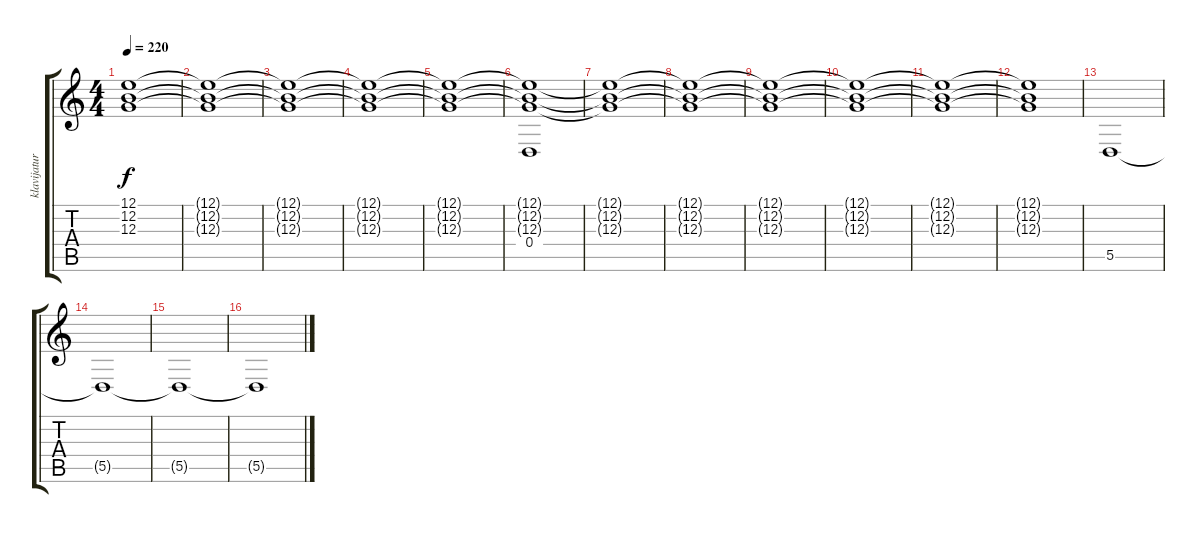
\track ("klavijature" "klavijatur") {instrument stringensemble2}
\staff {score tabs}
\tuning (E4 B3 G3 D3 A2 E2) {hide}
\ts (4 4)
\tempo 220
\clef g2
\ks c
(12.1{t} 12.2{t} 12.3{t}).1{dy f} |
(12.1{t} 12.2{t} 12.3{t}).1 |
(12.1{t} 12.2{t} 12.3{t}).1 |
(12.1{t} 12.2{t} 12.3{t}).1 |
(12.1{t} 12.2{t} 12.3{t}).1 |
(12.1{t} 12.2{t} 12.3{t} 0.4).1 |
(12.1{t} 12.2{t} 12.3{t}).1 |
(12.1{t} 12.2{t} 12.3{t}).1 |
(12.1{t} 12.2{t} 12.3{t}).1 |
(12.1{t} 12.2{t} 12.3{t}).1 |
(12.1{t} 12.2{t} 12.3{t}).1 |
(12.1{t} 12.2{t} 12.3{t}).1 |
5.5.1 |
5.5{t}.1 |
5.5{t}.1 |
5.5{t}.1
